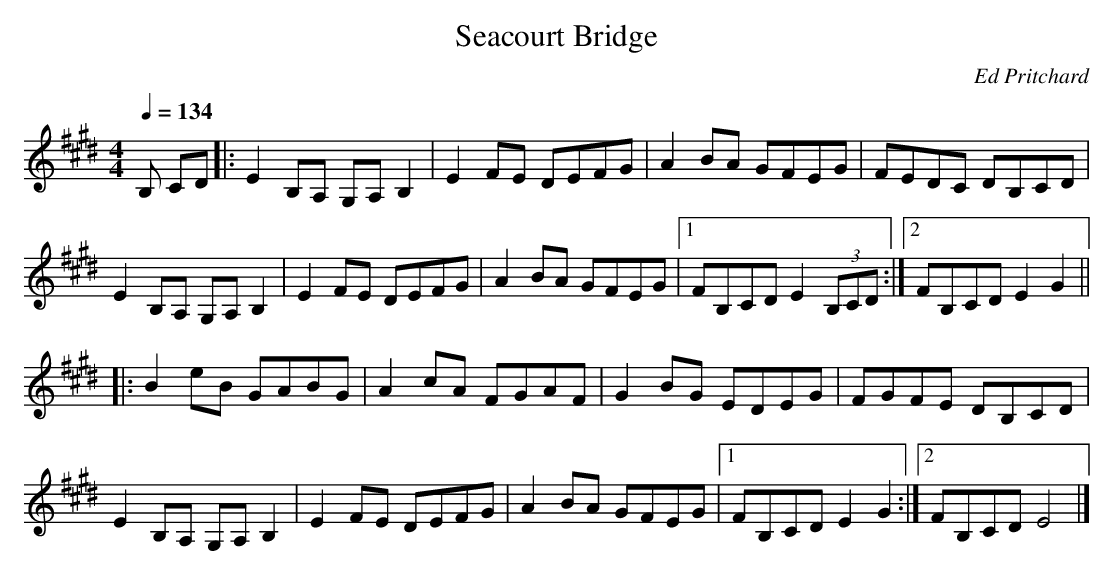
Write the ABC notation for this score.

X:1
T:Seacourt Bridge
C:Ed Pritchard
L:1/8
Q:1/4=134
M:4/4
K:Emaj
B, CD |: E2 B,A, G,A, B,2 | E2 FE DEFG | A2 BA GFEG | FEDC DB,CD |
E2 B,A, G,A, B,2 | E2 FE DEFG | A2 BA GFEG |\
 [1 FB,CD E2 (3B,CD :|  [2 FB,CD E2 G2 ||
|: B2 eB GABG | A2 cA FGAF | G2 BG EDEG | FGFE DB,CD |
E2 B,A, G,A, B,2 | E2 FE DEFG | A2 BA GFEG |\
 [1 FB,CD E2 G2:|  [2 FB,CD E4 |]
